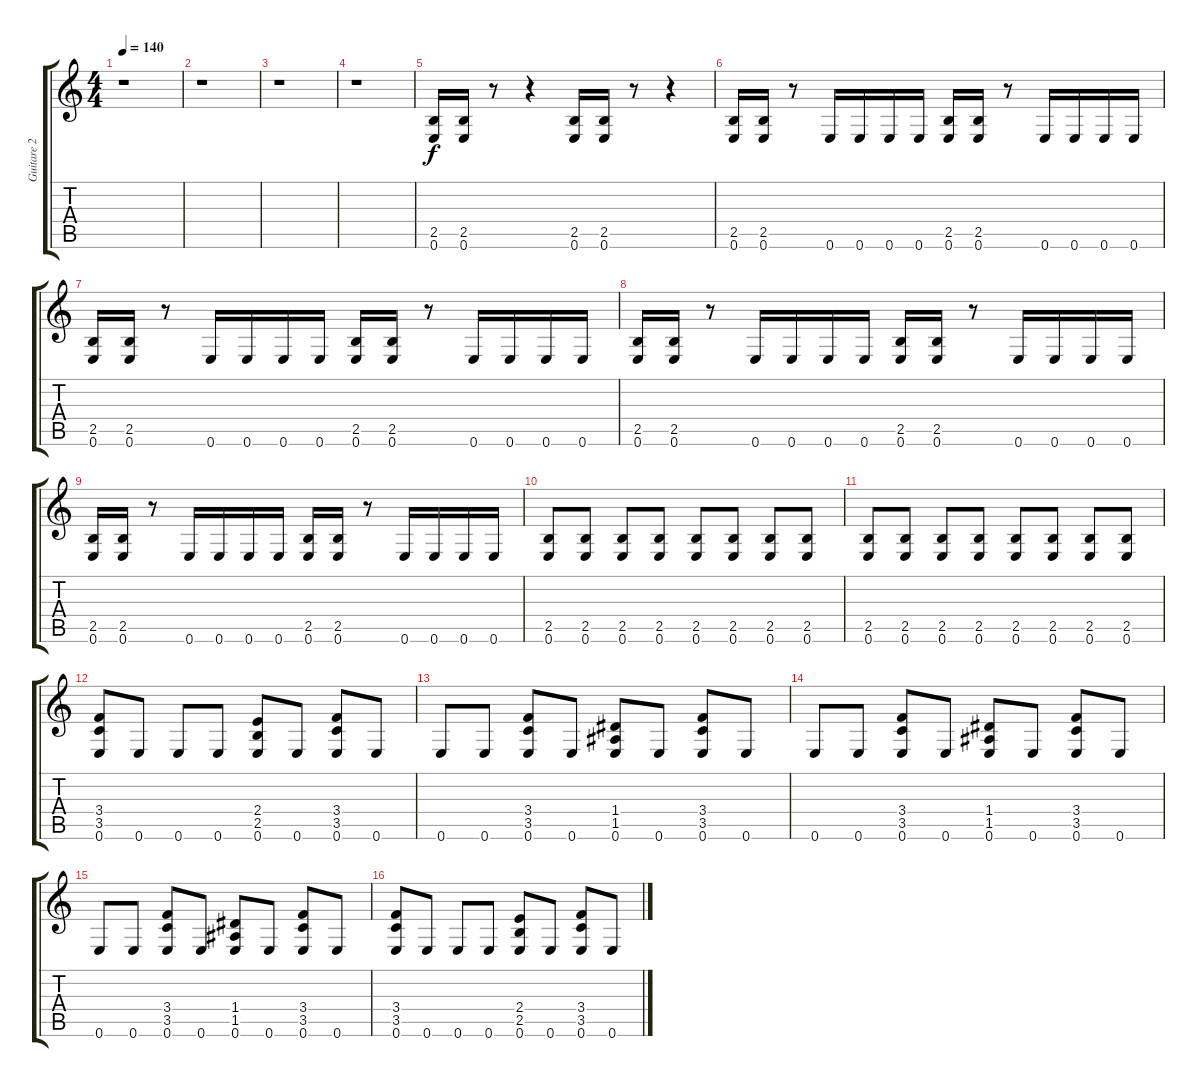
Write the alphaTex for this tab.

\track ("Guitare 2" "Guitare 2") {instrument distortionguitar}
\staff {score tabs}
\tuning (E4 B3 G3 D3 A2 E2) {hide}
\ts (4 4)
\tempo 140
\clef g2
\ks c
r.1{dy f instrument distortionguitar} |
r.1 |
r.1 |
r.1 |
(2.5 0.6).16 (2.5 0.6).16 r.8 r.4 (2.5 0.6).16 (2.5 0.6).16 r.8 r.4 |
(2.5 0.6).16 (2.5 0.6).16 r.8 0.6.16 0.6.16 0.6.16 0.6.16 (2.5 0.6).16 (2.5 0.6).16 r.8 0.6.16 0.6.16 0.6.16 0.6.16 |
(2.5 0.6).16 (2.5 0.6).16 r.8 0.6.16 0.6.16 0.6.16 0.6.16 (2.5 0.6).16 (2.5 0.6).16 r.8 0.6.16 0.6.16 0.6.16 0.6.16 |
(2.5 0.6).16 (2.5 0.6).16 r.8 0.6.16 0.6.16 0.6.16 0.6.16 (2.5 0.6).16 (2.5 0.6).16 r.8 0.6.16 0.6.16 0.6.16 0.6.16 |
(2.5 0.6).16 (2.5 0.6).16 r.8 0.6.16 0.6.16 0.6.16 0.6.16 (2.5 0.6).16 (2.5 0.6).16 r.8 0.6.16 0.6.16 0.6.16 0.6.16 |
(2.5 0.6).8 (2.5 0.6).8 (2.5 0.6).8 (2.5 0.6).8 (2.5 0.6).8 (2.5 0.6).8 (2.5 0.6).8 (2.5 0.6).8 |
(2.5 0.6).8 (2.5 0.6).8 (2.5 0.6).8 (2.5 0.6).8 (2.5 0.6).8 (2.5 0.6).8 (2.5 0.6).8 (2.5 0.6).8 |
(3.4 3.5 0.6).8 0.6.8 0.6.8 0.6.8 (2.4 2.5 0.6).8 0.6.8 (3.4 3.5 0.6).8 0.6.8 |
0.6.8 0.6.8 (3.4 3.5 0.6).8 0.6.8 (1.4 1.5 0.6).8 0.6.8 (3.4 3.5 0.6).8 0.6.8 |
0.6.8 0.6.8 (3.4 3.5 0.6).8 0.6.8 (1.4 1.5 0.6).8 0.6.8 (3.4 3.5 0.6).8 0.6.8 |
0.6.8 0.6.8 (3.4 3.5 0.6).8 0.6.8 (1.4 1.5 0.6).8 0.6.8 (3.4 3.5 0.6).8 0.6.8 |
(3.4 3.5 0.6).8 0.6.8 0.6.8 0.6.8 (2.4 2.5 0.6).8 0.6.8 (3.4 3.5 0.6).8 0.6.8
